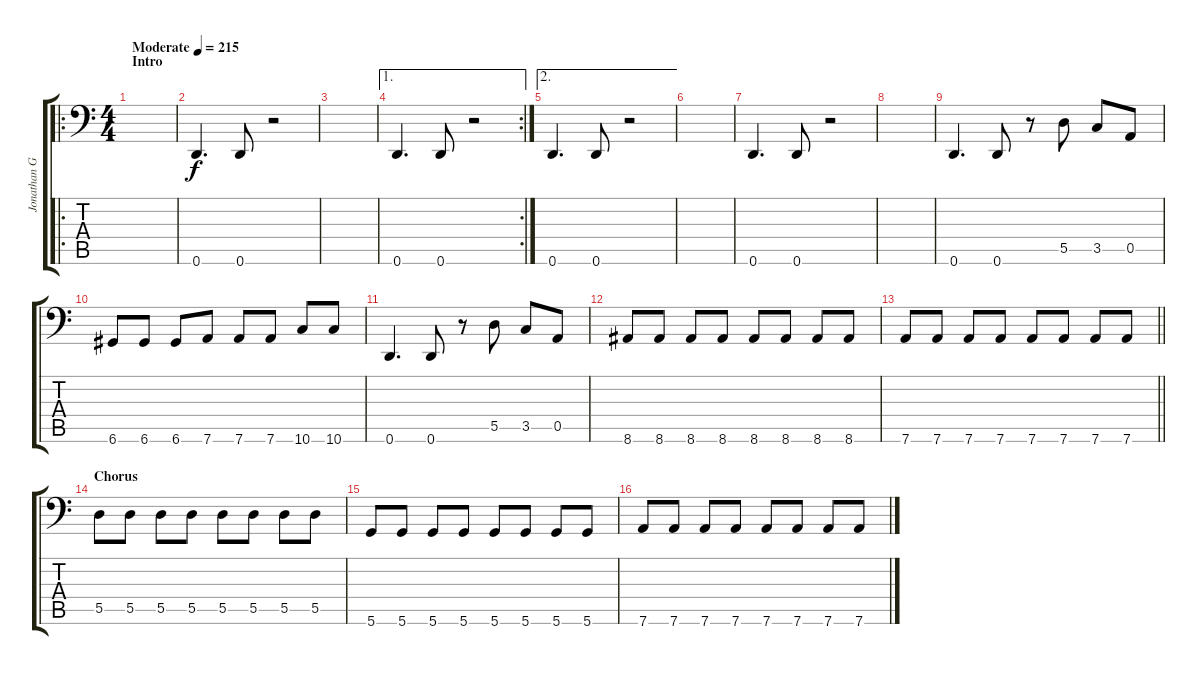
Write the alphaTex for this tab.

\track ("Jonathan Gallan" "Jonathan G") {instrument electricbassfinger}
\staff {score tabs}
\tuning (E3 B2 G2 D2 A1 D1) {hide}
\ro
\ts (4 4)
\section ("" "Intro")
\tempo (215 "Moderate")
\clef f4
\ks c
|
0.6.4{d} 0.6.8 r.2 |
|
\ae 1
\rc 2
0.6.4{d} 0.6.8 r.2 |
\ae 2
0.6.4{d} 0.6.8 r.2 |
|
0.6.4{d} 0.6.8 r.2 |
|
0.6.4{d} 0.6.8 r.8 5.5.8 3.5.8 0.5.8 |
6.6.8 6.6.8 6.6.8 7.6.8 7.6.8 7.6.8 10.6.8 10.6.8 |
0.6.4{d} 0.6.8 r.8 5.5.8 3.5.8 0.5.8 |
8.6.8 8.6.8 8.6.8 8.6.8 8.6.8 8.6.8 8.6.8 8.6.8 |
\barLineRight lightlight
7.6.8 7.6.8 7.6.8 7.6.8 7.6.8 7.6.8 7.6.8 7.6.8 |
\section ("" "Chorus")
5.5.8 5.5.8 5.5.8 5.5.8 5.5.8 5.5.8 5.5.8 5.5.8 |
5.6.8 5.6.8 5.6.8 5.6.8 5.6.8 5.6.8 5.6.8 5.6.8 |
7.6.8 7.6.8 7.6.8 7.6.8 7.6.8 7.6.8 7.6.8 7.6.8
